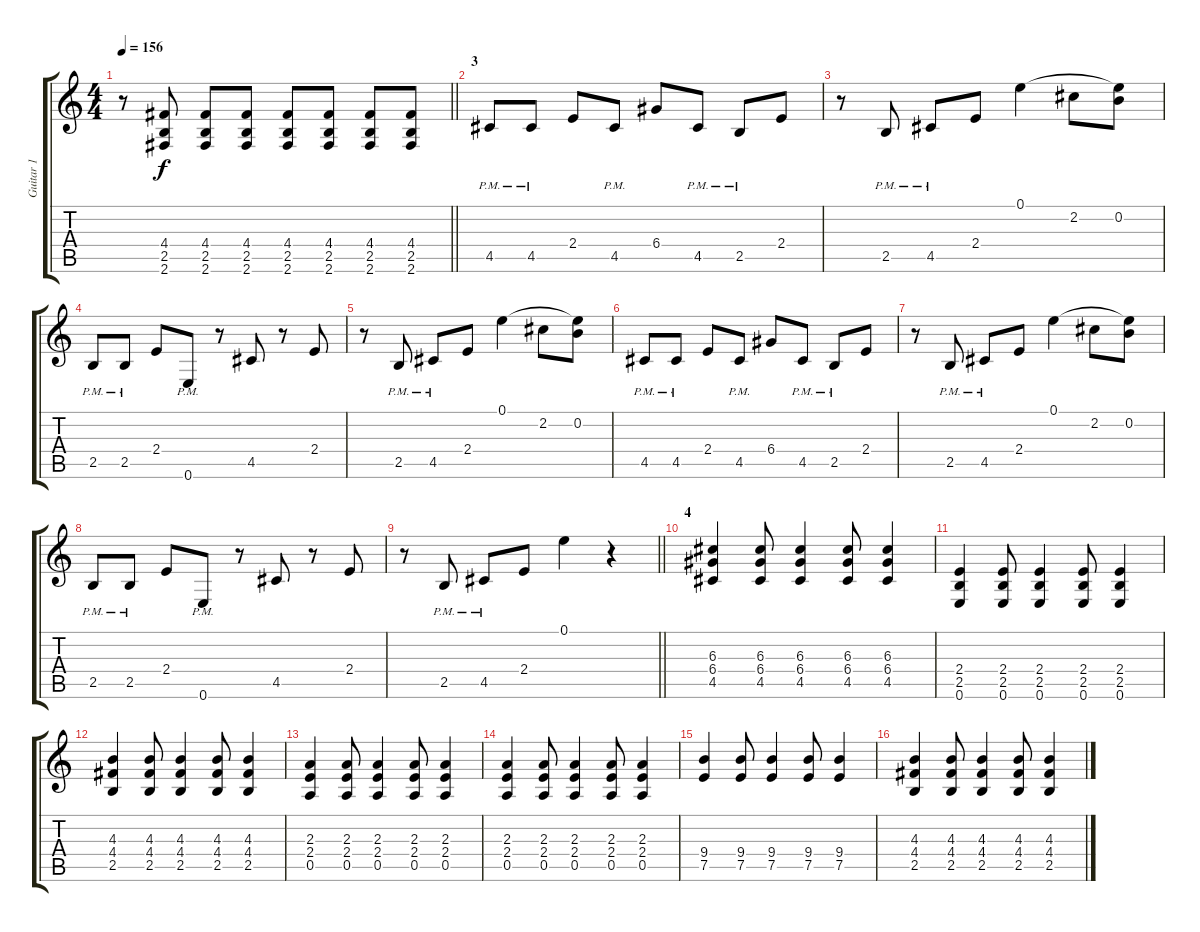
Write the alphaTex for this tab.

\track ("Guitar 1" "Guitar 1") {instrument distortionguitar}
\staff {score tabs}
\tuning (E4 B3 G3 D3 A2 E2) {hide}
\ts (4 4)
\tempo 156
\clef g2
\barLineRight lightlight
\ks c
r.8{dy f} (4.4 2.5 2.6).8 (4.4 2.5 2.6).8 (4.4 2.5 2.6).8 (4.4 2.5 2.6).8 (4.4 2.5 2.6).8 (4.4 2.5 2.6).8 (4.4 2.5 2.6).8 |
\section ("" "3")
4.5{pm}.8 4.5{pm}.8 2.4.8 4.5{pm}.8 6.4.8 4.5{pm}.8 2.5{pm}.8 2.4.8 |
r.8 2.5{pm}.8 4.5{pm}.8 2.4.8 0.1.4 2.2.8 (0.1{t} 0.2).8 |
2.5{pm}.8 2.5{pm}.8 2.4.8 0.6{pm}.8 r.8 4.5.8 r.8 2.4.8 |
r.8 2.5{pm}.8 4.5{pm}.8 2.4.8 0.1.4 2.2.8 (0.1{t} 0.2).8 |
4.5{pm}.8 4.5{pm}.8 2.4.8 4.5{pm}.8 6.4.8 4.5{pm}.8 2.5{pm}.8 2.4.8 |
r.8 2.5{pm}.8 4.5{pm}.8 2.4.8 0.1.4 2.2.8 (0.1{t} 0.2).8 |
2.5{pm}.8 2.5{pm}.8 2.4.8 0.6{pm}.8 r.8 4.5.8 r.8 2.4.8 |
\barLineRight lightlight
r.8 2.5{pm}.8 4.5{pm}.8 2.4.8 0.1.4 r.4 |
\section ("" "4")
(6.3 6.4 4.5).4 (6.3 6.4 4.5).8 (6.3 6.4 4.5).4 (6.3 6.4 4.5).8 (6.3 6.4 4.5).4 |
(2.4 2.5 0.6).4 (2.4 2.5 0.6).8 (2.4 2.5 0.6).4 (2.4 2.5 0.6).8 (2.4 2.5 0.6).4 |
(4.3 4.4 2.5).4 (4.3 4.4 2.5).8 (4.3 4.4 2.5).4 (4.3 4.4 2.5).8 (4.3 4.4 2.5).4 |
(2.3 2.4 0.5).4 (2.3 2.4 0.5).8 (2.3 2.4 0.5).4 (2.3 2.4 0.5).8 (2.3 2.4 0.5).4 |
(2.3 2.4 0.5).4 (2.3 2.4 0.5).8 (2.3 2.4 0.5).4 (2.3 2.4 0.5).8 (2.3 2.4 0.5).4 |
(9.4 7.5).4 (9.4 7.5).8 (9.4 7.5).4 (9.4 7.5).8 (9.4 7.5).4 |
(4.3 4.4 2.5).4 (4.3 4.4 2.5).8 (4.3 4.4 2.5).4 (4.3 4.4 2.5).8 (4.3 4.4 2.5).4
